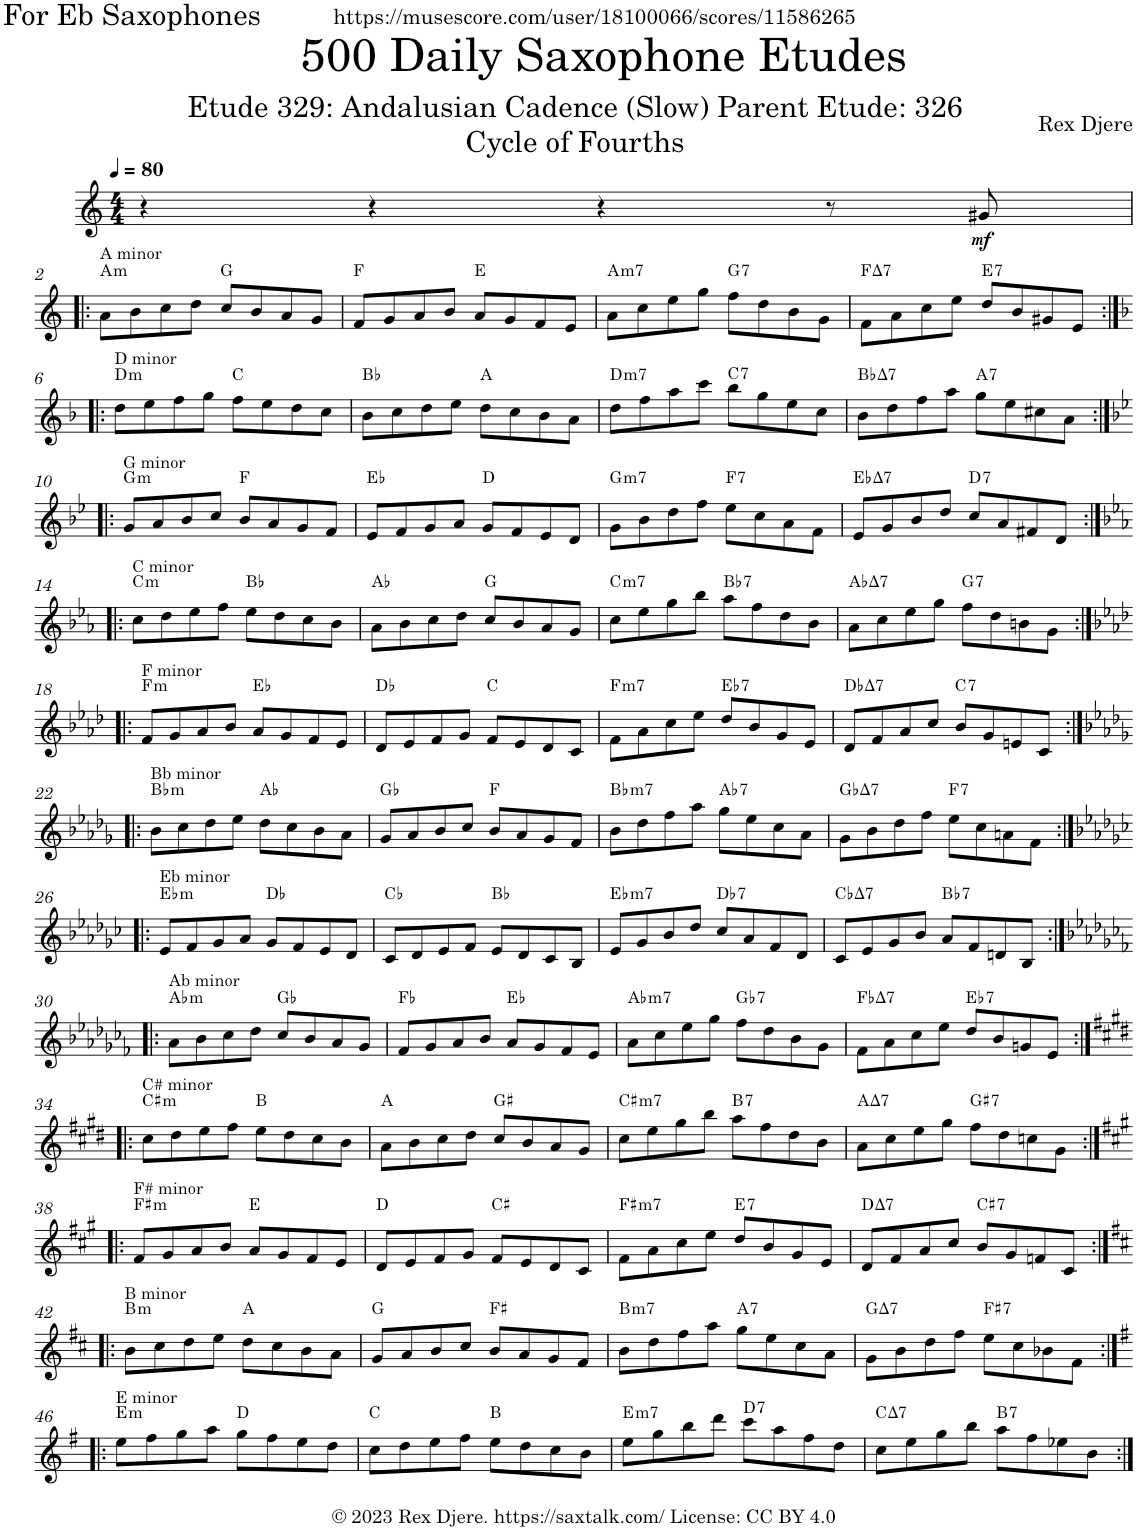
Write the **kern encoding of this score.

**kern	**dynam	**harte
*part1	*part1	*part1
*staff1	*staff1	*
*I"Alto Saxophone	*	*
*I'A. Sax.	*	*
*clefG2	*	*
*Trd5c9	*	*
*k[]	*	*
*M4/4	*	*
*MM80	*	*
=1	=1	=1
4r	.	.
4r	.	.
4r	.	.
8r	.	.
!	!LO:DY:b	!
8g#X/	mf	.
!!LO:LB:g=z
=2!|:	=2!|:	=2!|:
*k[]	*	*
!LO:TX:a:t=A minor	!	!LO:H:kt=m
8a\L	.	A:min
8b\	.	.
8cc\	.	.
8dd\J	.	.
8cc/L	.	G:maj
8b/	.	.
8a/	.	.
8g/J	.	.
=3	=3	=3
8f/L	.	F:maj
8g/	.	.
8a/	.	.
8b/J	.	.
8a/L	.	E:maj
8g/	.	.
8f/	.	.
8e/J	.	.
=4	=4	=4
!	!	!LO:H:kt=m7
8a\L	.	A:min7
8cc\	.	.
8ee\	.	.
8gg\J	.	.
!	!	!LO:H:kt=7
8ff\L	.	G:7
8dd\	.	.
8b\	.	.
8g\J	.	.
=5	=5	=5
!	!	!LO:H:kt=7
8f\L	.	F:maj7
8a\	.	.
8cc\	.	.
8ee\J	.	.
!	!	!LO:H:kt=7
8dd/L	.	E:7
8b/	.	.
8g#X/	.	.
8e/J	.	.
!!LO:LB:g=z
=6:|!|:	=6:|!|:	=6:|!|:
*k[b-]	*	*
!LO:TX:a:t=D minor	!	!LO:H:kt=m
8dd\L	.	D:min
8ee\	.	.
8ff\	.	.
8gg\J	.	.
8ff\L	.	C:maj
8ee\	.	.
8dd\	.	.
8cc\J	.	.
=7	=7	=7
8b-\L	.	Bb:maj
8cc\	.	.
8dd\	.	.
8ee\J	.	.
8dd\L	.	A:maj
8cc\	.	.
8b-\	.	.
8a\J	.	.
=8	=8	=8
!	!	!LO:H:kt=m7
8dd\L	.	D:min7
8ff\	.	.
8aa\	.	.
8ccc\J	.	.
!	!	!LO:H:kt=7
8bb-\L	.	C:7
8gg\	.	.
8ee\	.	.
8cc\J	.	.
=9	=9	=9
!	!	!LO:H:kt=7
8b-\L	.	Bb:maj7
8dd\	.	.
8ff\	.	.
8aa\J	.	.
!	!	!LO:H:kt=7
8gg\L	.	A:7
8ee\	.	.
8cc#X\	.	.
8a\J	.	.
!!LO:LB:g=z
=10:|!|:	=10:|!|:	=10:|!|:
*k[b-e-]	*	*
!LO:TX:a:t=G minor	!	!LO:H:kt=m
8g/L	.	G:min
8a/	.	.
8b-/	.	.
8cc/J	.	.
8b-/L	.	F:maj
8a/	.	.
8g/	.	.
8f/J	.	.
=11	=11	=11
8e-/L	.	Eb:maj
8f/	.	.
8g/	.	.
8a/J	.	.
8g/L	.	D:maj
8f/	.	.
8e-/	.	.
8d/J	.	.
=12	=12	=12
!	!	!LO:H:kt=m7
8g\L	.	G:min7
8b-\	.	.
8dd\	.	.
8ff\J	.	.
!	!	!LO:H:kt=7
8ee-\L	.	F:7
8cc\	.	.
8a\	.	.
8f\J	.	.
=13	=13	=13
!	!	!LO:H:kt=7
8e-/L	.	Eb:maj7
8g/	.	.
8b-/	.	.
8dd/J	.	.
!	!	!LO:H:kt=7
8cc/L	.	D:7
8a/	.	.
8f#X/	.	.
8d/J	.	.
!!LO:LB:g=z
=14:|!|:	=14:|!|:	=14:|!|:
*k[b-e-a-]	*	*
!LO:TX:a:t=C minor	!	!LO:H:kt=m
8cc\L	.	C:min
8dd\	.	.
8ee-\	.	.
8ff\J	.	.
8ee-\L	.	Bb:maj
8dd\	.	.
8cc\	.	.
8b-\J	.	.
=15	=15	=15
8a-\L	.	Ab:maj
8b-\	.	.
8cc\	.	.
8dd\J	.	.
8cc/L	.	G:maj
8b-/	.	.
8a-/	.	.
8g/J	.	.
=16	=16	=16
!	!	!LO:H:kt=m7
8cc\L	.	C:min7
8ee-\	.	.
8gg\	.	.
8bb-\J	.	.
!	!	!LO:H:kt=7
8aa-\L	.	Bb:7
8ff\	.	.
8dd\	.	.
8b-\J	.	.
=17	=17	=17
!	!	!LO:H:kt=7
8a-\L	.	Ab:maj7
8cc\	.	.
8ee-\	.	.
8gg\J	.	.
!	!	!LO:H:kt=7
8ff\L	.	G:7
8dd\	.	.
8bn\	.	.
8g\J	.	.
!!LO:LB:g=z
=18:|!|:	=18:|!|:	=18:|!|:
*k[b-e-a-d-]	*	*
!LO:TX:a:t=F minor	!	!LO:H:kt=m
8f/L	.	F:min
8g/	.	.
8a-/	.	.
8b-/J	.	.
8a-/L	.	Eb:maj
8g/	.	.
8f/	.	.
8e-/J	.	.
=19	=19	=19
8d-/L	.	Db:maj
8e-/	.	.
8f/	.	.
8g/J	.	.
8f/L	.	C:maj
8e-/	.	.
8d-/	.	.
8c/J	.	.
=20	=20	=20
!	!	!LO:H:kt=m7
8f\L	.	F:min7
8a-\	.	.
8cc\	.	.
8ee-\J	.	.
!	!	!LO:H:kt=7
8dd-/L	.	Eb:7
8b-/	.	.
8g/	.	.
8e-/J	.	.
=21	=21	=21
!	!	!LO:H:kt=7
8d-/L	.	Db:maj7
8f/	.	.
8a-/	.	.
8cc/J	.	.
!	!	!LO:H:kt=7
8b-/L	.	C:7
8g/	.	.
8en/	.	.
8c/J	.	.
!!LO:LB:g=z
=22:|!|:	=22:|!|:	=22:|!|:
*k[b-e-a-d-g-]	*	*
!LO:TX:a:t=Bb minor	!	!LO:H:kt=m
8b-\L	.	Bb:min
8cc\	.	.
8dd-\	.	.
8ee-\J	.	.
8dd-\L	.	Ab:maj
8cc\	.	.
8b-\	.	.
8a-\J	.	.
=23	=23	=23
8g-/L	.	Gb:maj
8a-/	.	.
8b-/	.	.
8cc/J	.	.
8b-/L	.	F:maj
8a-/	.	.
8g-/	.	.
8f/J	.	.
=24	=24	=24
!	!	!LO:H:kt=m7
8b-\L	.	Bb:min7
8dd-\	.	.
8ff\	.	.
8aa-\J	.	.
!	!	!LO:H:kt=7
8gg-\L	.	Ab:7
8ee-\	.	.
8cc\	.	.
8a-\J	.	.
=25	=25	=25
!	!	!LO:H:kt=7
8g-\L	.	Gb:maj7
8b-\	.	.
8dd-\	.	.
8ff\J	.	.
!	!	!LO:H:kt=7
8ee-\L	.	F:7
8cc\	.	.
8an\	.	.
8f\J	.	.
!!LO:LB:g=z
=26:|!|:	=26:|!|:	=26:|!|:
*k[b-e-a-d-g-c-]	*	*
!LO:TX:a:t=Eb minor	!	!LO:H:kt=m
8e-/L	.	Eb:min
8f/	.	.
8g-/	.	.
8a-/J	.	.
8g-/L	.	Db:maj
8f/	.	.
8e-/	.	.
8d-/J	.	.
=27	=27	=27
8c-/L	.	Cb:maj
8d-/	.	.
8e-/	.	.
8f/J	.	.
8e-/L	.	Bb:maj
8d-/	.	.
8c-/	.	.
8B-/J	.	.
=28	=28	=28
!	!	!LO:H:kt=m7
8e-/L	.	Eb:min7
8g-/	.	.
8b-/	.	.
8dd-/J	.	.
!	!	!LO:H:kt=7
8cc-/L	.	Db:7
8a-/	.	.
8f/	.	.
8d-/J	.	.
=29	=29	=29
!	!	!LO:H:kt=7
8c-/L	.	Cb:maj7
8e-/	.	.
8g-/	.	.
8b-/J	.	.
!	!	!LO:H:kt=7
8a-/L	.	Bb:7
8f/	.	.
8dn/	.	.
8B-/J	.	.
!!LO:LB:g=z
=30:|!|:	=30:|!|:	=30:|!|:
*k[b-e-a-d-g-c-f-]	*	*
!LO:TX:a:t=Ab minor	!	!LO:H:kt=m
8a-\L	.	Ab:min
8b-\	.	.
8cc-\	.	.
8dd-\J	.	.
8cc-/L	.	Gb:maj
8b-/	.	.
8a-/	.	.
8g-/J	.	.
=31	=31	=31
8f-/L	.	Fb:maj
8g-/	.	.
8a-/	.	.
8b-/J	.	.
8a-/L	.	Eb:maj
8g-/	.	.
8f-/	.	.
8e-/J	.	.
=32	=32	=32
!	!	!LO:H:kt=m7
8a-\L	.	Ab:min7
8cc-\	.	.
8ee-\	.	.
8gg-\J	.	.
!	!	!LO:H:kt=7
8ff-\L	.	Gb:7
8dd-\	.	.
8b-\	.	.
8g-\J	.	.
=33	=33	=33
!	!	!LO:H:kt=7
8f-\L	.	Fb:maj7
8a-\	.	.
8cc-\	.	.
8ee-\J	.	.
!	!	!LO:H:kt=7
8dd-/L	.	Eb:7
8b-/	.	.
8gn/	.	.
8e-/J	.	.
!!LO:LB:g=z
=34:|!|:	=34:|!|:	=34:|!|:
*k[f#c#g#d#]	*	*
!LO:TX:a:t=C# minor	!	!LO:H:kt=m
8cc#\L	.	C#:min
8dd#\	.	.
8ee\	.	.
8ff#\J	.	.
8ee\L	.	B:maj
8dd#\	.	.
8cc#\	.	.
8b\J	.	.
=35	=35	=35
8a\L	.	A:maj
8b\	.	.
8cc#\	.	.
8dd#\J	.	.
8cc#/L	.	G#:maj
8b/	.	.
8a/	.	.
8g#/J	.	.
=36	=36	=36
!	!	!LO:H:kt=m7
8cc#\L	.	C#:min7
8ee\	.	.
8gg#\	.	.
8bb\J	.	.
!	!	!LO:H:kt=7
8aa\L	.	B:7
8ff#\	.	.
8dd#\	.	.
8b\J	.	.
=37	=37	=37
!	!	!LO:H:kt=7
8a\L	.	A:maj7
8cc#\	.	.
8ee\	.	.
8gg#\J	.	.
!	!	!LO:H:kt=7
8ff#\L	.	G#:7
8dd#\	.	.
8ccn\	.	.
8g#\J	.	.
!!LO:LB:g=z
=38:|!|:	=38:|!|:	=38:|!|:
*k[f#c#g#]	*	*
!LO:TX:a:t=F# minor	!	!LO:H:kt=m
8f#/L	.	F#:min
8g#/	.	.
8a/	.	.
8b/J	.	.
8a/L	.	E:maj
8g#/	.	.
8f#/	.	.
8e/J	.	.
=39	=39	=39
8d/L	.	D:maj
8e/	.	.
8f#/	.	.
8g#/J	.	.
8f#/L	.	C#:maj
8e/	.	.
8d/	.	.
8c#/J	.	.
=40	=40	=40
!	!	!LO:H:kt=m7
8f#\L	.	F#:min7
8a\	.	.
8cc#\	.	.
8ee\J	.	.
!	!	!LO:H:kt=7
8dd/L	.	E:7
8b/	.	.
8g#/	.	.
8e/J	.	.
=41	=41	=41
!	!	!LO:H:kt=7
8d/L	.	D:maj7
8f#/	.	.
8a/	.	.
8cc#/J	.	.
!	!	!LO:H:kt=7
8b/L	.	C#:7
8g#/	.	.
8fn/	.	.
8c#/J	.	.
!!LO:LB:g=z
=42:|!|:	=42:|!|:	=42:|!|:
*k[f#c#]	*	*
!LO:TX:a:t=B minor	!	!LO:H:kt=m
8b\L	.	B:min
8cc#\	.	.
8dd\	.	.
8ee\J	.	.
8dd\L	.	A:maj
8cc#\	.	.
8b\	.	.
8a\J	.	.
=43	=43	=43
8g/L	.	G:maj
8a/	.	.
8b/	.	.
8cc#/J	.	.
8b/L	.	F#:maj
8a/	.	.
8g/	.	.
8f#/J	.	.
=44	=44	=44
!	!	!LO:H:kt=m7
8b\L	.	B:min7
8dd\	.	.
8ff#\	.	.
8aa\J	.	.
!	!	!LO:H:kt=7
8gg\L	.	A:7
8ee\	.	.
8cc#\	.	.
8a\J	.	.
=45	=45	=45
!	!	!LO:H:kt=7
8g\L	.	G:maj7
8b\	.	.
8dd\	.	.
8ff#\J	.	.
!	!	!LO:H:kt=7
8ee\L	.	F#:7
8cc#\	.	.
8b-X\	.	.
8f#\J	.	.
!!LO:LB:g=z
=46:|!|:	=46:|!|:	=46:|!|:
*k[f#]	*	*
!LO:TX:a:t=E minor	!	!LO:H:kt=m
8ee\L	.	E:min
8ff#\	.	.
8gg\	.	.
8aa\J	.	.
8gg\L	.	D:maj
8ff#\	.	.
8ee\	.	.
8dd\J	.	.
=47	=47	=47
8cc\L	.	C:maj
8dd\	.	.
8ee\	.	.
8ff#\J	.	.
8ee\L	.	B:maj
8dd\	.	.
8cc\	.	.
8b\J	.	.
=48	=48	=48
!	!	!LO:H:kt=m7
8ee\L	.	E:min7
8gg\	.	.
8bb\	.	.
8ddd\J	.	.
!	!	!LO:H:kt=7
8ccc\L	.	D:7
8aa\	.	.
8ff#\	.	.
8dd\J	.	.
=49	=49	=49
!	!	!LO:H:kt=7
8cc\L	.	C:maj7
8ee\	.	.
8gg\	.	.
8bb\J	.	.
!	!	!LO:H:kt=7
8aa\L	.	B:7
8ff#\	.	.
8ee-X\	.	.
8b\J	.	.
=:|!	=:|!	=:|!
*-	*-	*-
